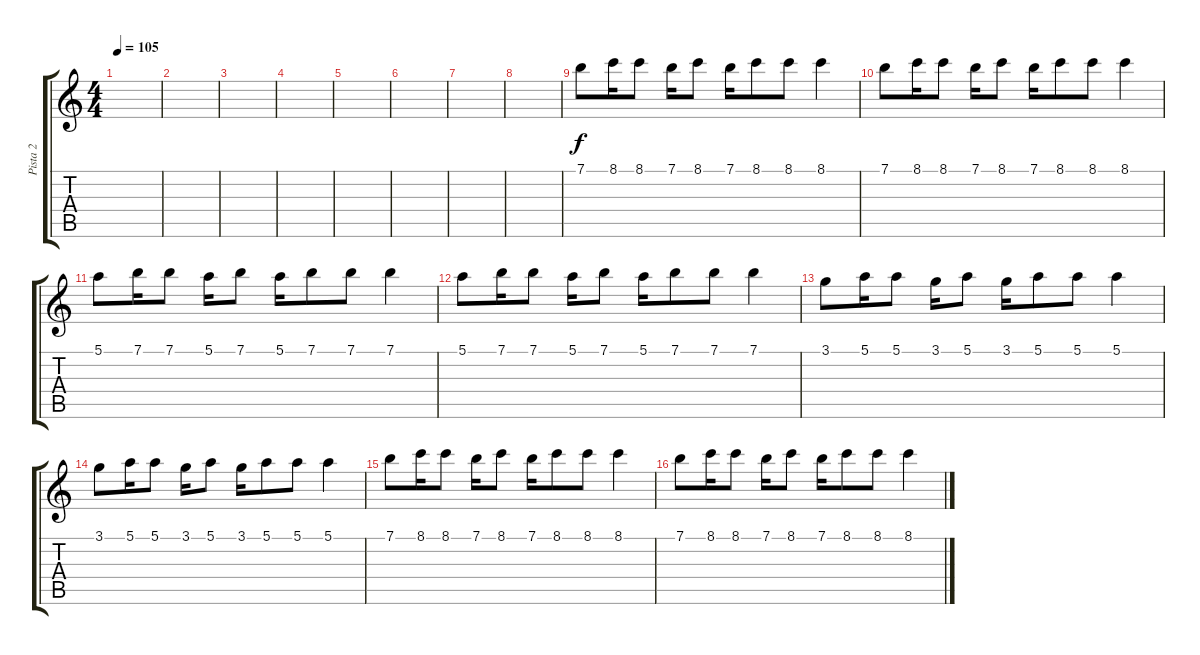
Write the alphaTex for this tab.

\track ("Pista 2" "Pista 2") {instrument acousticguitarsteel}
\staff {score tabs}
\tuning (E4 B3 G3 D3 A2 E2) {hide}
\ts (4 4)
\tempo 105
\clef g2
\ks c
|
|
|
|
|
|
|
|
7.1.8 8.1.16 8.1.8 7.1.16 8.1.8 7.1.16 8.1.8 8.1.8 8.1.4 |
7.1.8 8.1.16 8.1.8 7.1.16 8.1.8 7.1.16 8.1.8 8.1.8 8.1.4 |
5.1.8 7.1.16 7.1.8 5.1.16 7.1.8 5.1.16 7.1.8 7.1.8 7.1.4 |
5.1.8 7.1.16 7.1.8 5.1.16 7.1.8 5.1.16 7.1.8 7.1.8 7.1.4 |
3.1.8 5.1.16 5.1.8 3.1.16 5.1.8 3.1.16 5.1.8 5.1.8 5.1.4 |
3.1.8 5.1.16 5.1.8 3.1.16 5.1.8 3.1.16 5.1.8 5.1.8 5.1.4 |
7.1.8 8.1.16 8.1.8 7.1.16 8.1.8 7.1.16 8.1.8 8.1.8 8.1.4 |
7.1.8 8.1.16 8.1.8 7.1.16 8.1.8 7.1.16 8.1.8 8.1.8 8.1.4
